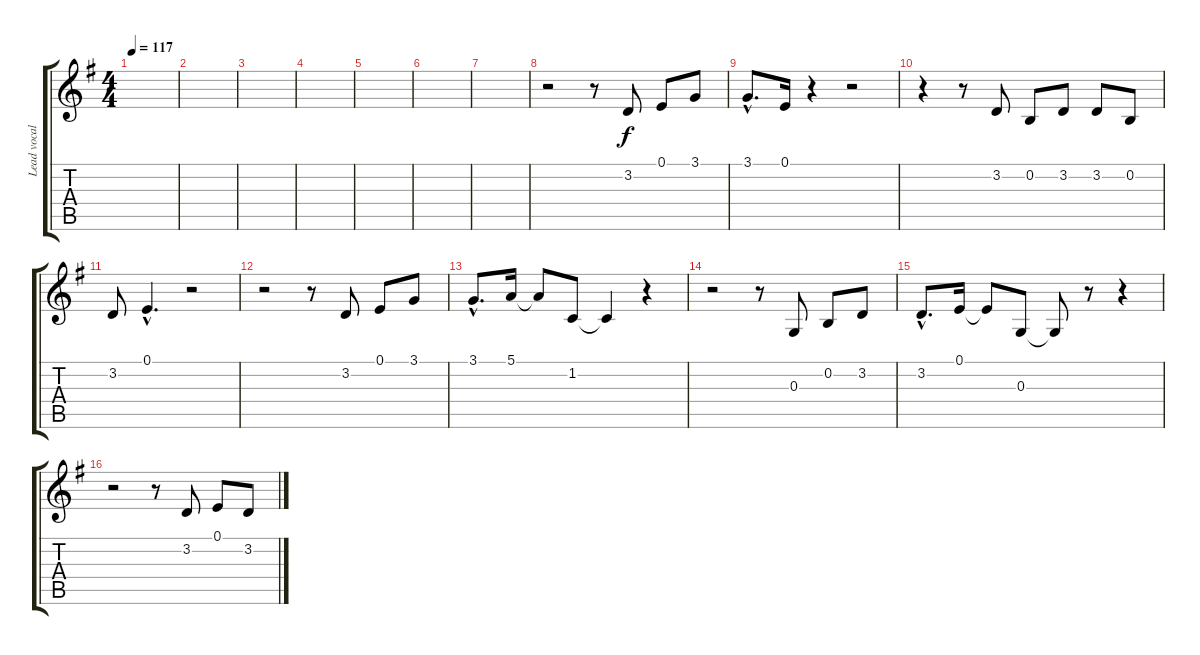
\track ("Lead vocal" "Lead vocal") {instrument altosax}
\staff {score tabs}
\tuning (E4 B3 G3 D3 A2 E2) {hide}
\ts (4 4)
\tempo 117
\clef g2
\ks g
|
|
|
|
|
|
|
r.2 r.8 3.2.8 0.1.8 3.1.8 |
3.1{hac}.8{d} 0.1.16 r.4 r.2 |
r.4 r.8 3.2.8 0.2.8 3.2.8 3.2.8 0.2.8 |
3.2.8 0.1{hac}.4{d} r.2 |
r.2 r.8 3.2.8 0.1.8 3.1.8 |
3.1{hac}.8{d} 5.1.16 5.1{t}.8 1.2.8 1.2{t}.4 r.4 |
r.2 r.8 0.3.8 0.2.8 3.2.8 |
3.2{hac}.8{d} 0.1.16 0.1{t}.8 0.3.8 0.3{t}.8 r.8 r.4 |
r.2 r.8 3.2.8 0.1.8 3.2.8
